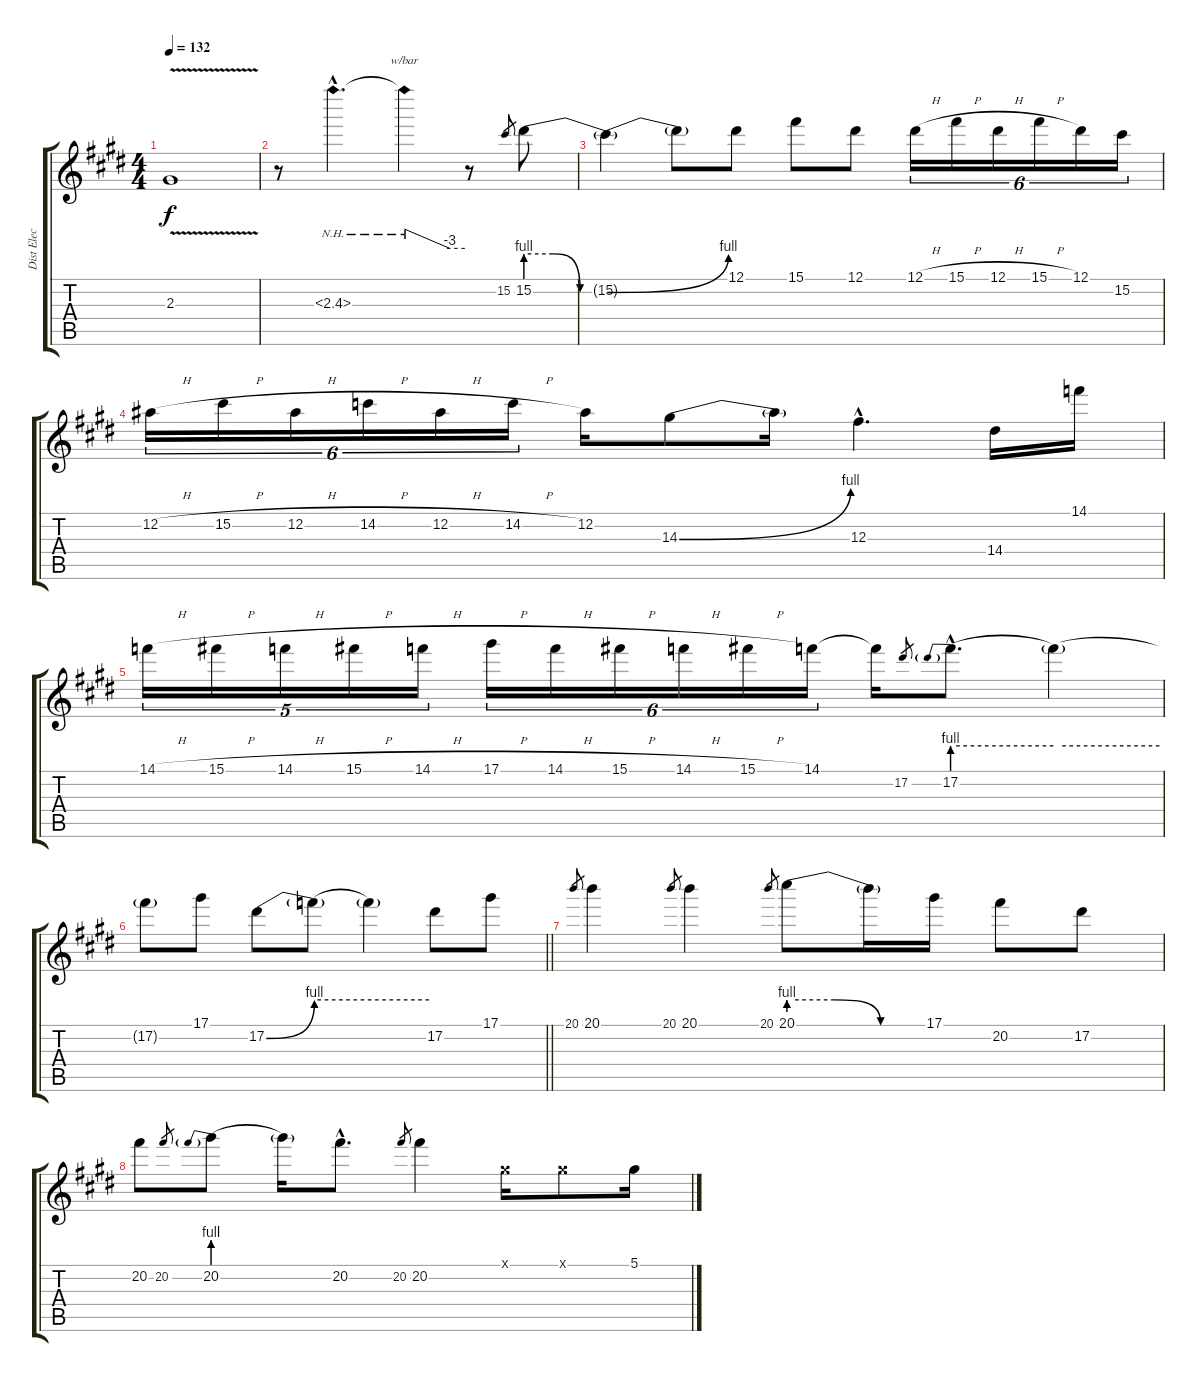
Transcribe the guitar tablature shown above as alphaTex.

\track ("Dist Elec 2" "Dist Elec ") {instrument overdrivenguitar}
\staff {score tabs}
\tuning (Eb4 Bb3 Gb3 Db3 Ab2 Eb2) {hide}
\ts (4 4)
\tempo 132
\clef g2
\ks c#minor
2.3{v t}.1{dy f} |
r.8 2.3{nh hac}.4{d} 2.3{nh t}.4{tbe (custom default 0 0 45 -12 60 -12)} r.8 15.2.8{gr} 15.2{be (custom 0 4 20 4 40 0 60 0)}.8 |
\ks e
15.2{be (bend 0 0 60 4) t}.4 15.2{t}.8 12.1.8 15.1.8 12.1.8 12.1{h}.16{tu (6 4)} 15.1{h}.16{tu (6 4)} 12.1{h}.16{tu (6 4)} 15.1{h}.16{tu (6 4)} 12.1.16{tu (6 4)} 15.2.16{tu (6 4)} |
\ks c#minor
12.2{h}.16{tu (6 4)} 15.2{h}.16{tu (6 4)} 12.2{h}.16{tu (6 4)} 14.2{h}.16{tu (6 4)} 12.2{h}.16{tu (6 4)} 14.2{h}.16{tu (6 4)} 12.2.16 14.3{be (bend 0 0 60 4)}.8 14.3{t}.16 12.3{hac}.4{d} 14.4.16 14.1.16 |
\ks e
14.1{h}.16{tu (5 4)} 15.1{h}.16{tu (5 4)} 14.1{h}.16{tu (5 4)} 15.1{h}.16{tu (5 4)} 14.1{h}.16{tu (5 4)} 17.1{h}.16{tu (6 4)} 14.1{h}.16{tu (6 4)} 15.1{h}.16{tu (6 4)} 14.1{h}.16{tu (6 4)} 15.1{h}.16{tu (6 4)} 14.1.16{tu (6 4)} 14.1{t}.16 17.2.8{gr} 17.2{be (prebend 0 4 60 4) hac}.8{d} 17.2{be (hold 0 4 60 4) t}.4 |
\barLineRight lightlight
\ks c#minor
17.2{t}.8 17.1.8 17.2{be (bend 0 0 60 4)}.8 17.2{be (hold 0 4 60 4) t}.8 17.2{t}.4 17.2.8 17.1.8 |
\ks e
20.1.8{gr} 20.1.4 20.1.8{gr} 20.1.4 20.1.8{gr} 20.1{be (custom 0 4 20 4 40 0 60 0)}.8 20.1{t}.16 17.1.16 20.2.8 17.2.8 |
20.2.8 20.2.8{gr} 20.2{be (prebend 0 4 60 4)}.8 20.2{t}.16 20.2{hac}.8{d} 20.2.8{gr} 20.2.4 5.1{x}.16 5.1{x}.8 5.1.16
